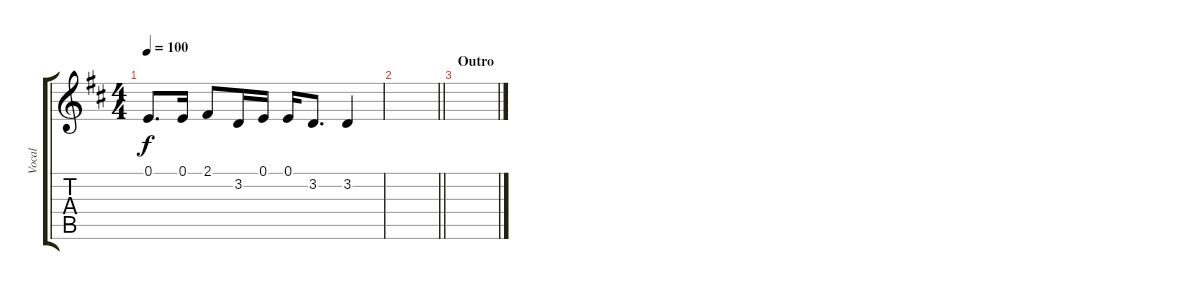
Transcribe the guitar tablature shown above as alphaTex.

\track ("Vocal" "Vocal") {instrument flute}
\staff {score tabs}
\tuning (E4 B3 G3 D3 A2 E2) {hide}
\ts (4 4)
\tempo 100
\clef g2
\ks d
0.1.8{d dy f} 0.1.16 2.1.8 3.2.16 0.1.16 0.1.16 3.2.8{d} 3.2.4 |
\barLineRight lightlight
|
\section ("" "Outro")
